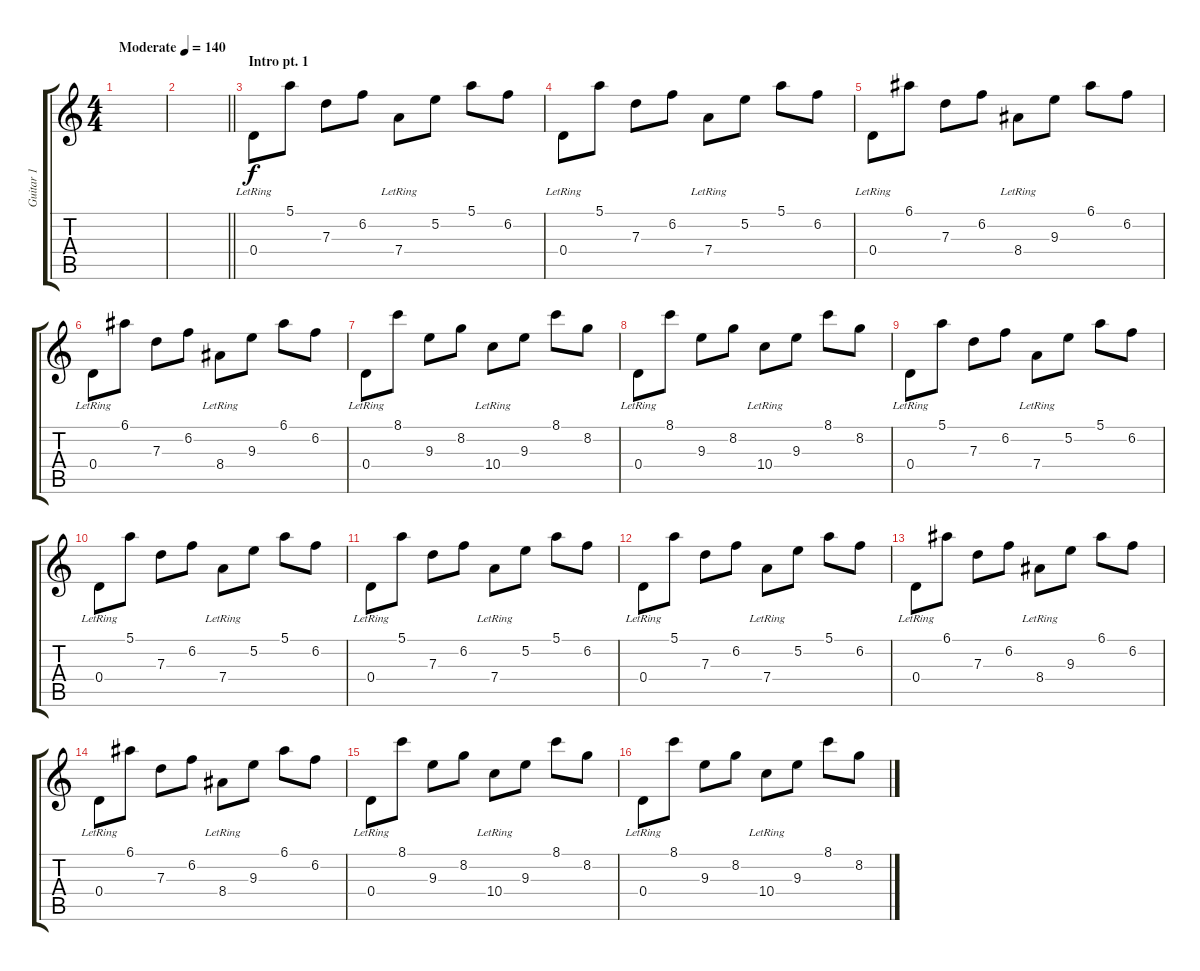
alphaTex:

\track ("Guitar 1" "Guitar 1") {instrument electricguitarclean}
\staff {score tabs}
\tuning (E4 B3 G3 D3 A2 E2) {hide}
\ts (4 4)
\tempo (140 "Moderate")
\clef g2
\ks c
|
\barLineRight lightlight
|
\section ("" "Intro pt. 1")
0.4{lr}.8 5.1.8 7.3.8 6.2.8 7.4{lr}.8 5.2.8 5.1.8 6.2.8 |
0.4{lr}.8 5.1.8 7.3.8 6.2.8 7.4{lr}.8 5.2.8 5.1.8 6.2.8 |
0.4{lr}.8 6.1.8 7.3.8 6.2.8 8.4{lr}.8 9.3.8 6.1.8 6.2.8 |
0.4{lr}.8 6.1.8 7.3.8 6.2.8 8.4{lr}.8 9.3.8 6.1.8 6.2.8 |
0.4{lr}.8 8.1.8 9.3.8 8.2.8 10.4{lr}.8 9.3.8 8.1.8 8.2.8 |
0.4{lr}.8 8.1.8 9.3.8 8.2.8 10.4{lr}.8 9.3.8 8.1.8 8.2.8 |
0.4{lr}.8 5.1.8 7.3.8 6.2.8 7.4{lr}.8 5.2.8 5.1.8 6.2.8 |
0.4{lr}.8 5.1.8 7.3.8 6.2.8 7.4{lr}.8 5.2.8 5.1.8 6.2.8 |
0.4{lr}.8 5.1.8 7.3.8 6.2.8 7.4{lr}.8 5.2.8 5.1.8 6.2.8 |
0.4{lr}.8 5.1.8 7.3.8 6.2.8 7.4{lr}.8 5.2.8 5.1.8 6.2.8 |
0.4{lr}.8 6.1.8 7.3.8 6.2.8 8.4{lr}.8 9.3.8 6.1.8 6.2.8 |
0.4{lr}.8 6.1.8 7.3.8 6.2.8 8.4{lr}.8 9.3.8 6.1.8 6.2.8 |
0.4{lr}.8 8.1.8 9.3.8 8.2.8 10.4{lr}.8 9.3.8 8.1.8 8.2.8 |
0.4{lr}.8 8.1.8 9.3.8 8.2.8 10.4{lr}.8 9.3.8 8.1.8 8.2.8
